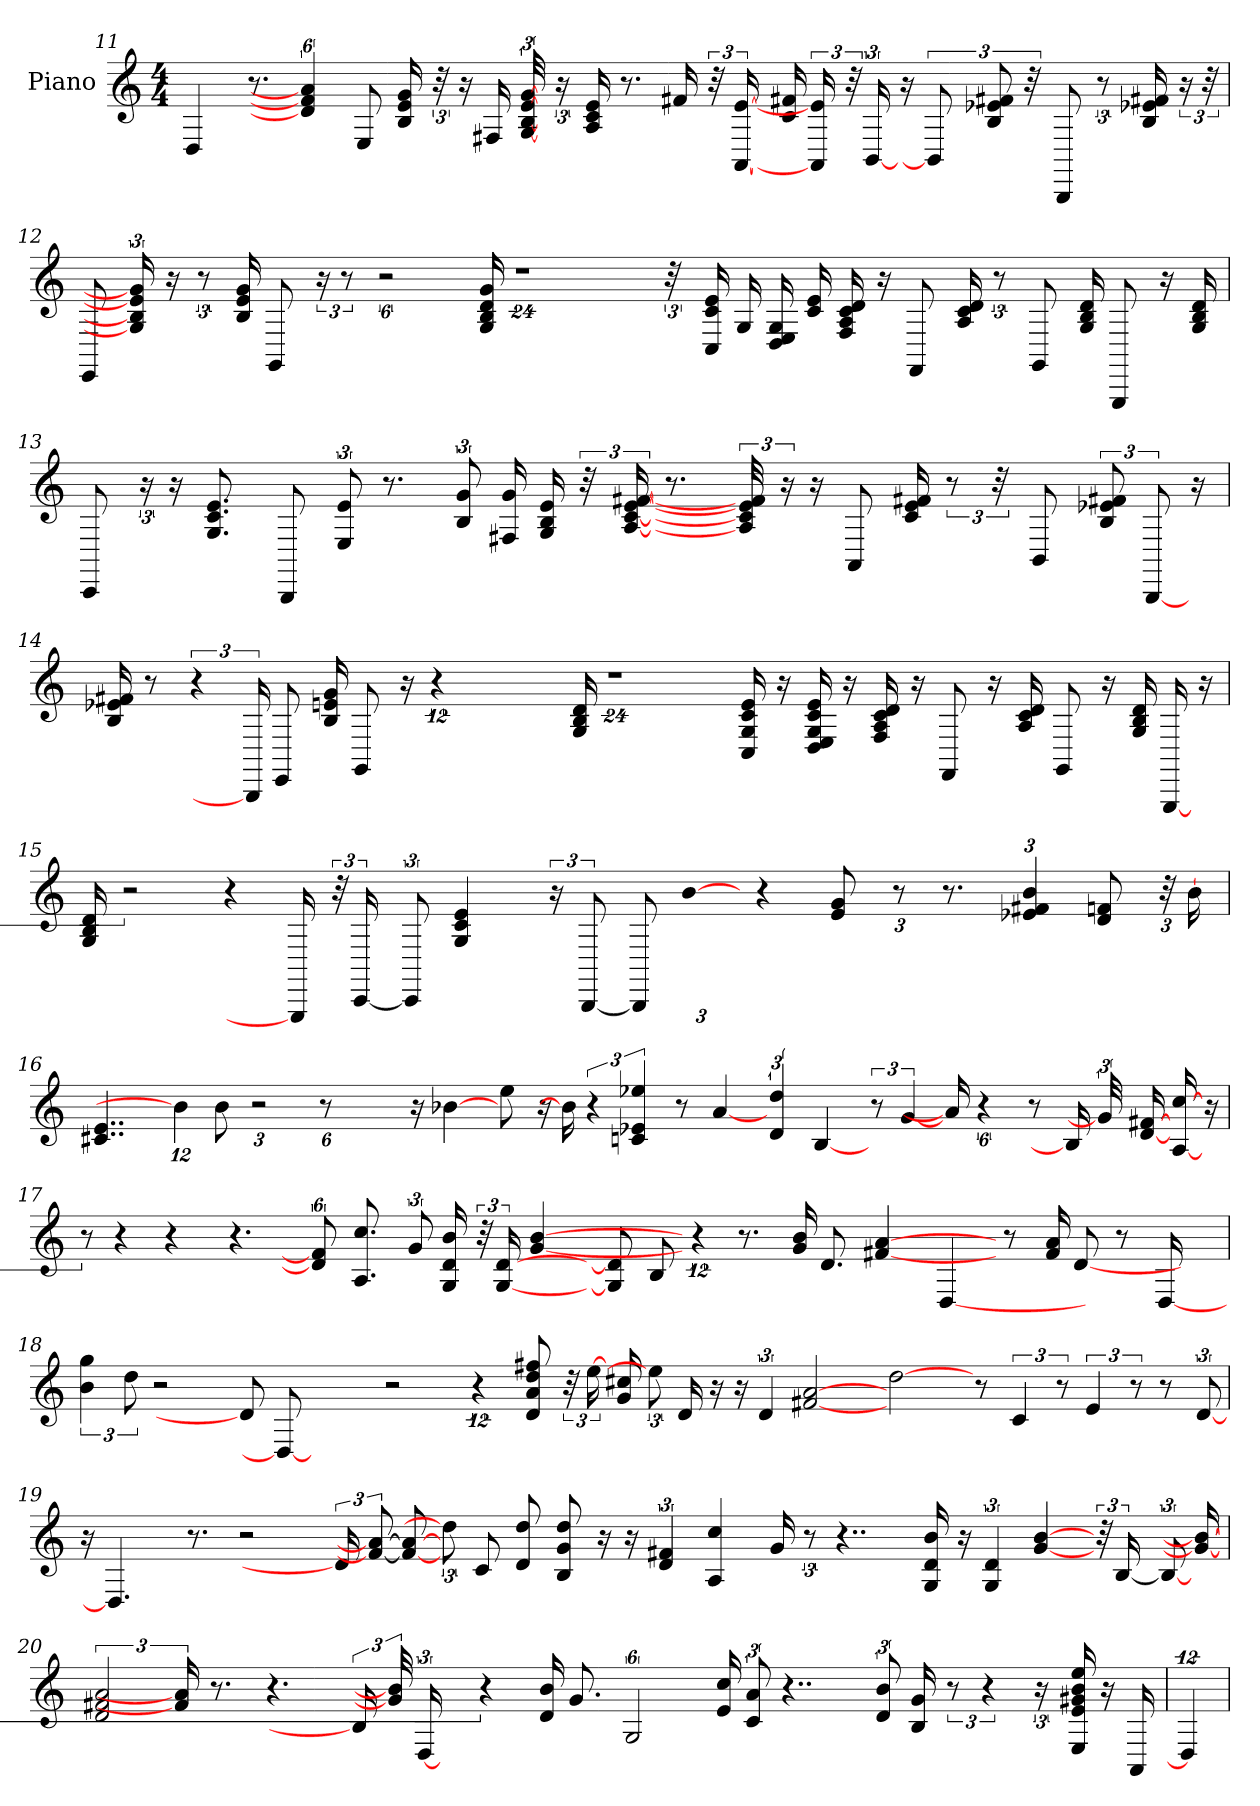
**kern
*part1
*staff1
*I"Piano
*I'Pno
*clefG2
*M4/4
=11
4D
8.r
24%5d] 24%5f#] 24%5a]
8E
16e 16g 16B
48r
16r
16F#X
[48e [48g [48G [48B
24ryy
24r
16A 16e 16c
8.r
16f#X
48r
[24AA [24e
16c 16f#X
24AA] 24e]
48r
[24BB
16r
12BB]
12f#X 12e-X 12B
48r
8BBB
12r
16B 16f#X 16e-X
24r
48r
=12
8EE
24e] 24g] 24G] 24B]
16r
12r
16e 16B 16g
8GG
24r
12r
12%5r
16d 16B 16G 16g
24%19r
48r
16C 16e 16c
16G
16D 16E 16G
16c 16e
16F 16c 16d 16A
16r
8FF
16c 16d 16A
12r
8GG
16d 16G 16B
8GGG
16r
16d 16G 16B
=13
8CC
24r
16r
8.e 8.c 8.G
8BBB
12E 12e
8.r
12g 12B
16F#X 16g
16e 16B 16G
48r
[24A [24c [24e [24f#X
8.r
48A] 48c] 48e] 48f#]
24r
16r
8AA
16e 16c 16f#X
12r
48r
8BB
12f#X 12e-X 12B
[12BBB
16r
=14
16f#X 16e-X 16B
8r
6r
24BBB]
8EE
16e 16g 16B
8GG
16r
48%11r
48%13ryy
16d 16G 16B
24%17r
16C 16e 16c 16G
16r
16D 16G 16E 16c 16e
16r
16F 16d 16c 16A
16r
8FF
16r
16d 16c 16A
8GG
16r
16d 16G 16B
[16GGG
16r
=15
16d 16B 16G
48%13r
6r
16GGG]
48r
[24CC
12CC]
4c 4e 4G
24r
[12BBB
*Xbrackettup
12BBB]
[48%5b
48%7r
8e 8g
12r
8.r
6f#X 6e-X 6b
8d 8f
48r
[16b
=16
4..c#X 4..e
48%7b]
8b
3r
48%5r
4ryy
16r
[4b-X
8ee
16r
16b-]
*brackettup
6r
6c 6e-X 6ee-X
8r
[4a
6d 6dd
[4B
12r
[6g
16a]
24%5r
8r
16B]
48g]
[16d [16f#X
[16cc [16A
16r
=17
12r
48%19r
4r
4.r
48%5d] 48%5f#]
8.cc] 8.A]
12g
16G 16d 16b
48r
[24d [24G
[4b [4g
8d] 8G]
8B
48%7r
8.r
16b] 16g]
8.d
[4f#X [4a
[4D
8r
16f#] 16a]
[8d
8r
16D_
=18
6b 6gg
12dd
2r
8d]
8D_
4.ryy
2r
48%11r
8ff#X 8d 8a 8dd
48r
[24ee
16cc#X 16g
12ee]
16d
16r
16r
6d
[2f#X [2a
[2dd
8r
6c
12r
6e
12r
8r
[12d
=19
16r
4.D]
8.r
2r
24d]
12f#_ 12a_
8f#_ 8a_
12dd]
8c
8d 8dd
8B 8g 8dd
16r
16r
6f#X 6d
4A 4cc
16g
12r
4..r
16d 16b 16G
16r
6d 6G
[4b [4g
48r
[24B
12B_
16b_ 16g_
=20
3d 3f#X 3a
24f#] 24a]
8.r
4.r
24B]
48b] 48g]
[24D
48%5ryy
24r
16d 16b
8.g
12%5G
16e 16cc
12c 12a
4..r
12d 12b
16g 16B
12r
6r
24r
16E 16e 16b 16g#X 16ee
16r
[16AA
=21
48%7D]
=
*-
